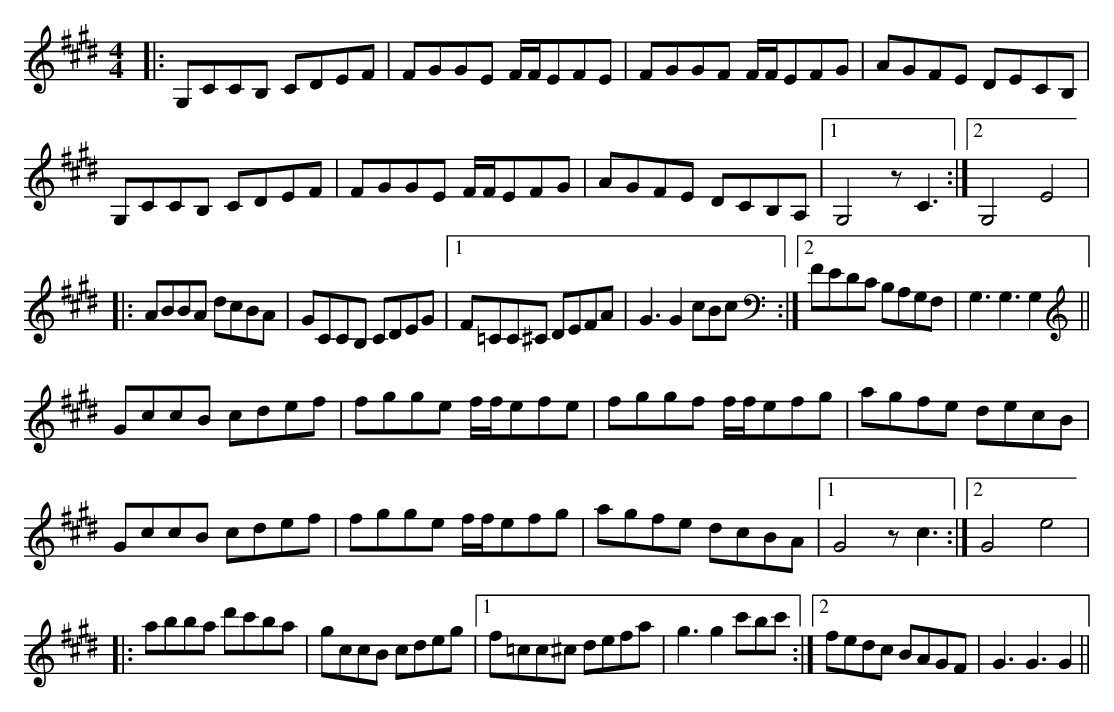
X:1
M:4/4
K:E
|:G,CCB, CDEF|FGGE F/F/EFE|FGGF F/F/EFG|AGFE DECB,|
G,CCB, CDEF|FGGE F/F/EFG|AGFE DCB,A,|1 G,4 z C3:|2 G,4 E4|
|:ABBA dcBA|GCCB, CDEG|1 F=CC^C DEFA|G3G2cBc:|2 FEDC B,A,G,F,|G,3G,3G,2||
GccB cdef|fgge f/f/efe|fggf f/f/efg|agfe decB|
GccB cdef|fgge f/f/efg|agfe dcBA|1 G4 z c3:|2 G4 e4|
|:abba d'c'ba|gccB cdeg|1 f=cc^c defa|g3g2c'bc':|2 fedc BAGF|G3G3G2||
